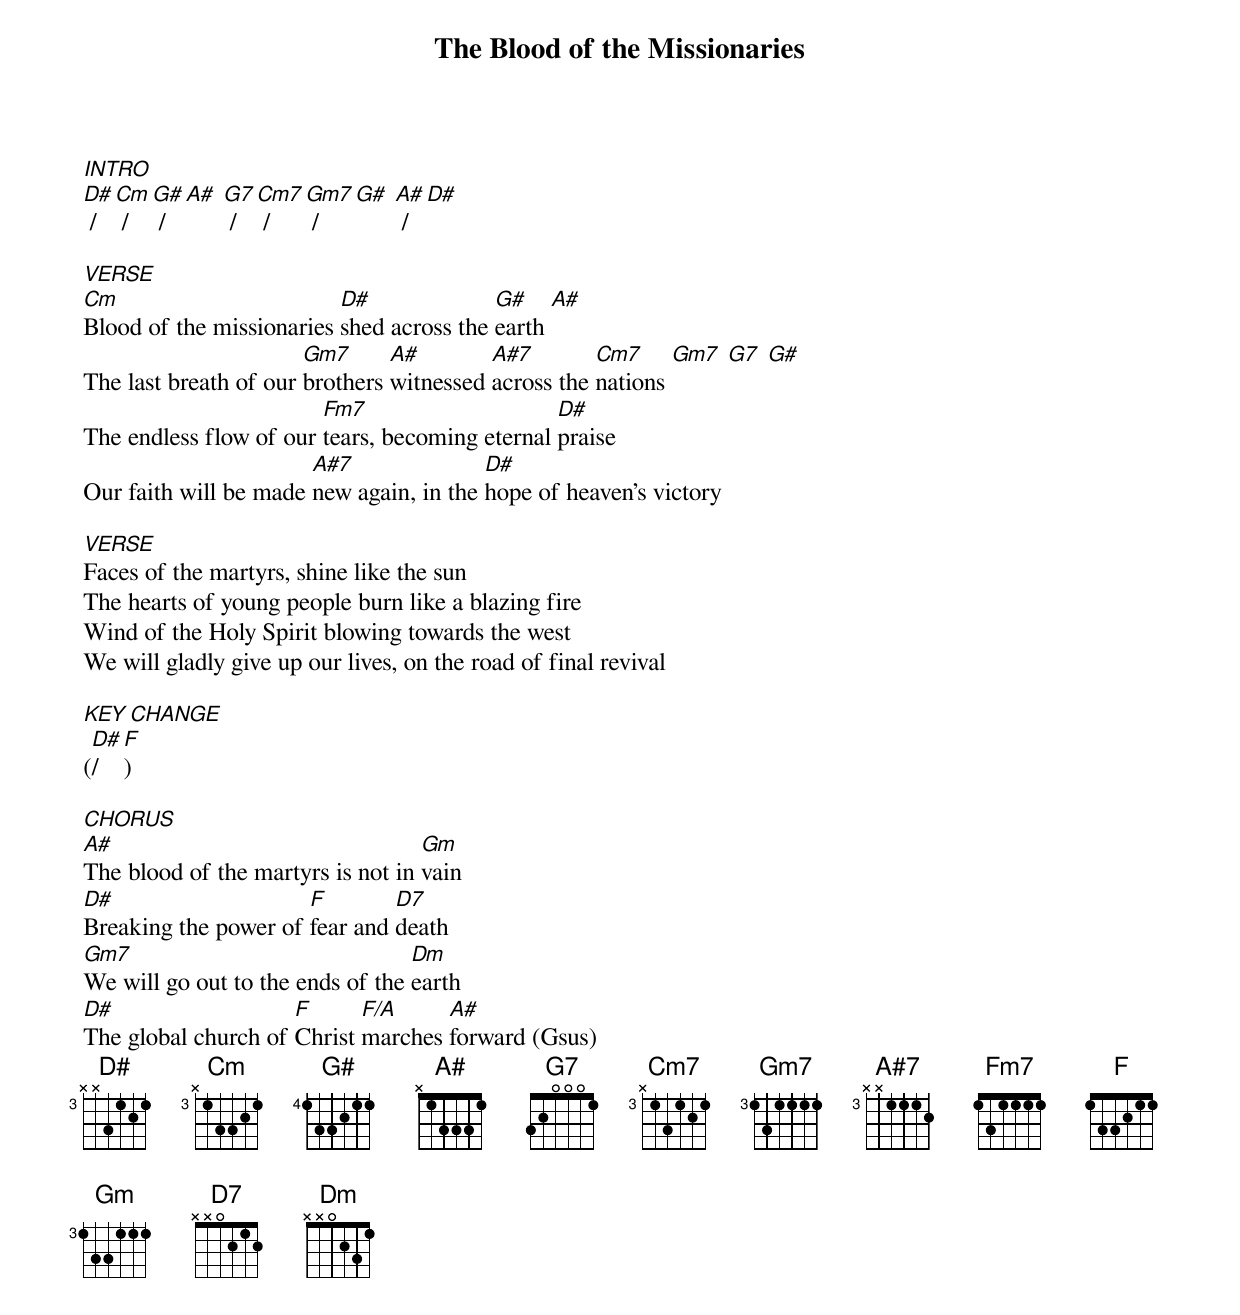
{title: The Blood of the Missionaries}
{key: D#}
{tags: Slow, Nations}
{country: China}

[INTRO]
[D#] / [Cm] / [G#] / [A#] [G7] / [Cm7] / [Gm7] / [G#] [A#] / [D#]

[VERSE]
[Cm]Blood of the missionaries [D#]shed across the [G#]earth [A#]
The last breath of our [Gm7]brothers [A#]witnessed [A#7]across the [Cm7]nations [Gm7] [G7] [G#]
The endless flow of our [Fm7]tears, becoming eternal [D#]praise
Our faith will be made [A#7]new again, in the [D#]hope of heaven’s victory

[VERSE]
Faces of the martyrs, shine like the sun
The hearts of young people burn like a blazing fire
Wind of the Holy Spirit blowing towards the west
We will gladly give up our lives, on the road of final revival

[KEY CHANGE]
([D#]/[F])

[CHORUS]
[A#]The blood of the martyrs is not in [Gm]vain
[D#]Breaking the power of [F]fear and [D7]death
[Gm7]We will go out to the ends of the [Dm]earth
[D#]The global church of [F]Christ [F/A]marches [A#]forward (Gsus)
